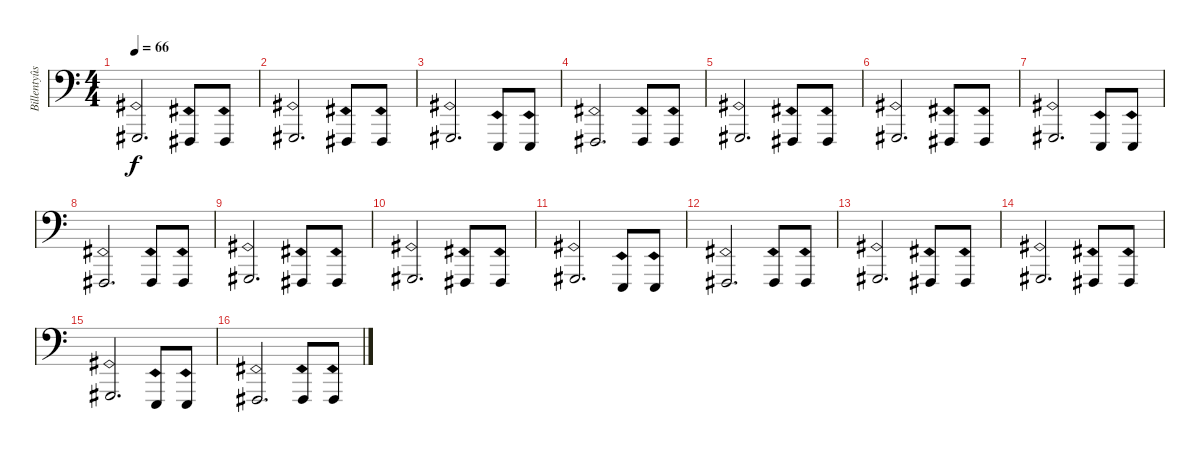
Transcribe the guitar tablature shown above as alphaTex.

\track ("Billentyûs 2 (David Rosenthal)" "Billentyûs") {instrument percussiveorgan}
\staff {score}
\tuning (C3 G2 D2 A1 E1 B0) {hide}
\ts (4 4)
\tempo 66
\clef f4
\ks c
4.5{ph 12}.2{d dy f} 2.5{ph 12}.8 2.5{ph 12}.8 |
4.5{ph 12}.2{d} 2.5{ph 12}.8 2.5{ph 12}.8 |
4.5{ph 12}.2{d} 0.5{ph 12}.8 0.5{ph 12}.8 |
2.5{ph 12}.2{d} 2.5{ph 12}.8 2.5{ph 12}.8 |
4.5{ph 12}.2{d} 2.5{ph 12}.8 2.5{ph 12}.8 |
4.5{ph 12}.2{d} 2.5{ph 12}.8 2.5{ph 12}.8 |
4.5{ph 12}.2{d} 0.5{ph 12}.8 0.5{ph 12}.8 |
2.5{ph 12}.2{d} 2.5{ph 12}.8 2.5{ph 12}.8 |
4.5{ph 12}.2{d} 2.5{ph 12}.8 2.5{ph 12}.8 |
4.5{ph 12}.2{d} 2.5{ph 12}.8 2.5{ph 12}.8 |
4.5{ph 12}.2{d} 0.5{ph 12}.8 0.5{ph 12}.8 |
2.5{ph 12}.2{d} 2.5{ph 12}.8 2.5{ph 12}.8 |
4.5{ph 12}.2{d} 2.5{ph 12}.8 2.5{ph 12}.8 |
4.5{ph 12}.2{d} 2.5{ph 12}.8 2.5{ph 12}.8 |
4.5{ph 12}.2{d} 0.5{ph 12}.8 0.5{ph 12}.8 |
2.5{ph 12}.2{d} 2.5{ph 12}.8 2.5{ph 12}.8
